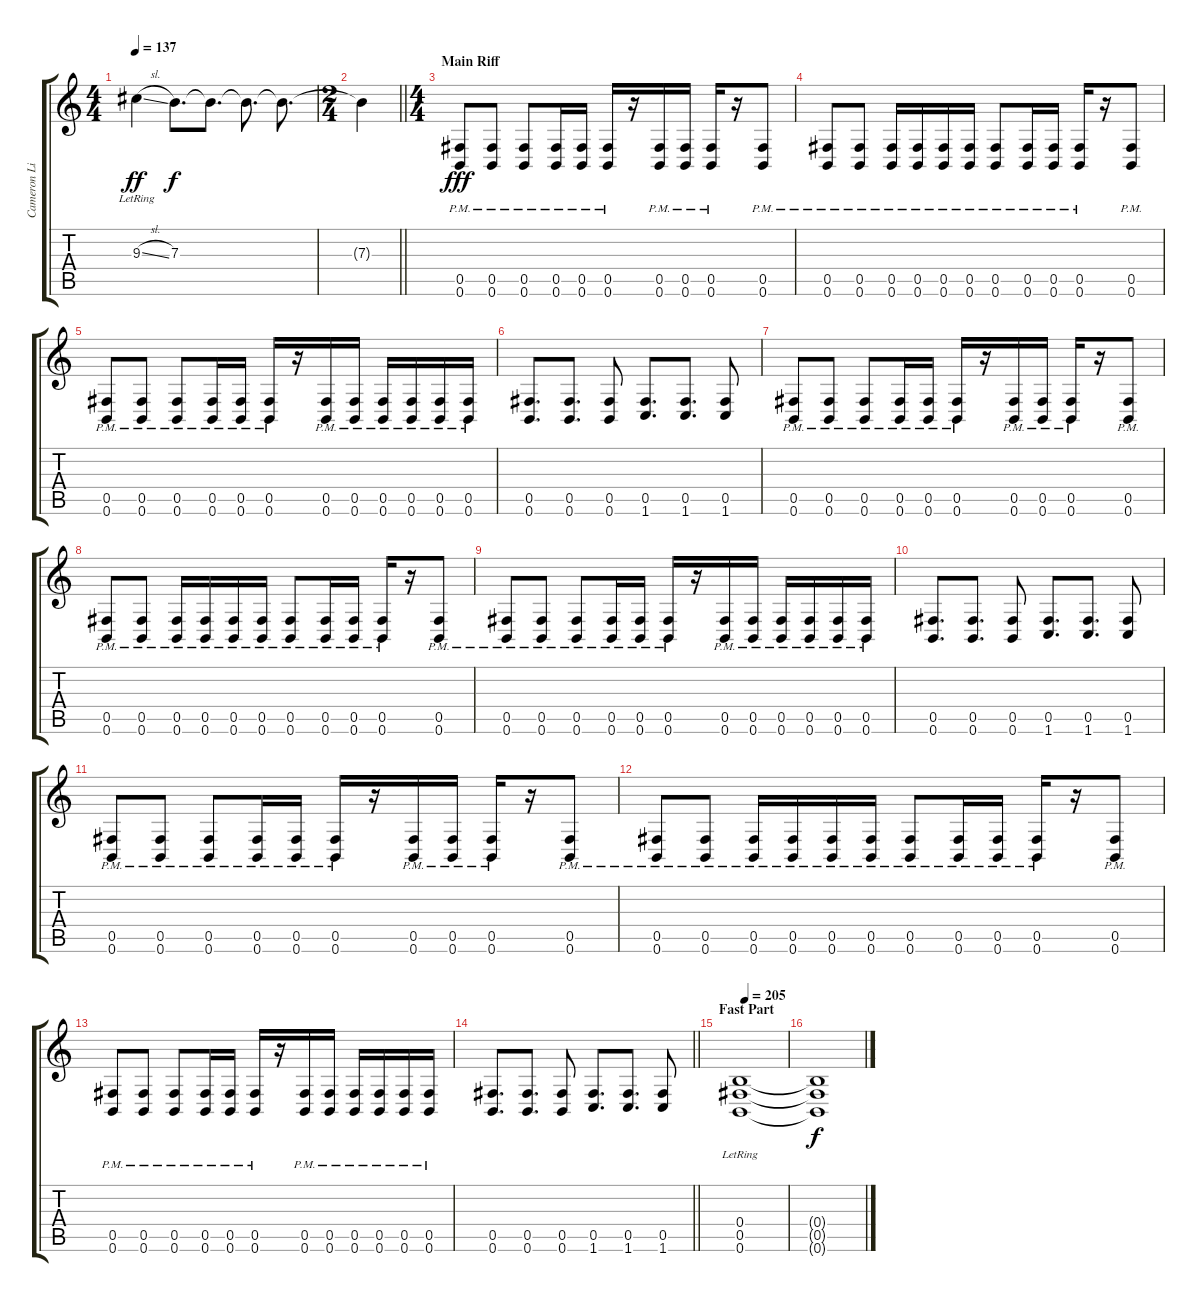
\track ("Cameron Liddell" "Cameron Li") {instrument distortionguitar}
\staff {score tabs}
\tuning (Db4 Ab3 E3 B2 Gb2 B1) {hide}
\ts (4 4)
\tempo 137
\clef g2
\ks c
9.3{sl lr}.4{dy ff} 7.3.8{d dy f} 7.3{t}.8{d} 7.3{t}.8{d} 7.3{t}.8{d} |
\ts (2 4)
\barLineRight lightlight
7.3{t}.4 |
\ts (4 4)
\section ("" "Main Riff")
(0.5{pm} 0.6{pm}).8{dy fff} (0.5{pm} 0.6{pm}).8 (0.5{pm} 0.6{pm}).8 (0.5{pm} 0.6{pm}).16 (0.5{pm} 0.6{pm}).16 (0.5{pm} 0.6{pm}).16 r.16 (0.5{pm} 0.6{pm}).16 (0.5{pm} 0.6{pm}).16 (0.5{pm} 0.6{pm}).16 r.16 (0.5{pm} 0.6{pm}).8 |
(0.5{pm} 0.6{pm}).8 (0.5{pm} 0.6{pm}).8 (0.5{pm} 0.6{pm}).16 (0.5{pm} 0.6{pm}).16 (0.5{pm} 0.6{pm}).16 (0.5{pm} 0.6{pm}).16 (0.5{pm} 0.6{pm}).8 (0.5{pm} 0.6{pm}).16 (0.5{pm} 0.6{pm}).16 (0.5{pm} 0.6{pm}).16 r.16 (0.5{pm} 0.6{pm}).8 |
(0.5{pm} 0.6{pm}).8 (0.5{pm} 0.6{pm}).8 (0.5{pm} 0.6{pm}).8 (0.5{pm} 0.6{pm}).16 (0.5{pm} 0.6{pm}).16 (0.5{pm} 0.6{pm}).16 r.16 (0.5{pm} 0.6{pm}).16 (0.5{pm} 0.6{pm}).16 (0.5{pm} 0.6{pm}).16 (0.5{pm} 0.6{pm}).16 (0.5{pm} 0.6{pm}).16 (0.5{pm} 0.6{pm}).16 |
(0.5 0.6).8{d} (0.5 0.6).8{d} (0.5 0.6).8 (0.5 1.6).8{d} (0.5 1.6).8{d} (0.5 1.6).8 |
(0.5{pm} 0.6{pm}).8 (0.5{pm} 0.6{pm}).8 (0.5{pm} 0.6{pm}).8 (0.5{pm} 0.6{pm}).16 (0.5{pm} 0.6{pm}).16 (0.5{pm} 0.6{pm}).16 r.16 (0.5{pm} 0.6{pm}).16 (0.5{pm} 0.6{pm}).16 (0.5{pm} 0.6{pm}).16 r.16 (0.5{pm} 0.6{pm}).8 |
(0.5{pm} 0.6{pm}).8 (0.5{pm} 0.6{pm}).8 (0.5{pm} 0.6{pm}).16 (0.5{pm} 0.6{pm}).16 (0.5{pm} 0.6{pm}).16 (0.5{pm} 0.6{pm}).16 (0.5{pm} 0.6{pm}).8 (0.5{pm} 0.6{pm}).16 (0.5{pm} 0.6{pm}).16 (0.5{pm} 0.6{pm}).16 r.16 (0.5{pm} 0.6{pm}).8 |
(0.5{pm} 0.6{pm}).8 (0.5{pm} 0.6{pm}).8 (0.5{pm} 0.6{pm}).8 (0.5{pm} 0.6{pm}).16 (0.5{pm} 0.6{pm}).16 (0.5{pm} 0.6{pm}).16 r.16 (0.5{pm} 0.6{pm}).16 (0.5{pm} 0.6{pm}).16 (0.5{pm} 0.6{pm}).16 (0.5{pm} 0.6{pm}).16 (0.5{pm} 0.6{pm}).16 (0.5{pm} 0.6{pm}).16 |
(0.5 0.6).8{d} (0.5 0.6).8{d} (0.5 0.6).8 (0.5 1.6).8{d} (0.5 1.6).8{d} (0.5 1.6).8 |
(0.5{pm} 0.6{pm}).8 (0.5{pm} 0.6{pm}).8 (0.5{pm} 0.6{pm}).8 (0.5{pm} 0.6{pm}).16 (0.5{pm} 0.6{pm}).16 (0.5{pm} 0.6{pm}).16 r.16 (0.5{pm} 0.6{pm}).16 (0.5{pm} 0.6{pm}).16 (0.5{pm} 0.6{pm}).16 r.16 (0.5{pm} 0.6{pm}).8 |
(0.5{pm} 0.6{pm}).8 (0.5{pm} 0.6{pm}).8 (0.5{pm} 0.6{pm}).16 (0.5{pm} 0.6{pm}).16 (0.5{pm} 0.6{pm}).16 (0.5{pm} 0.6{pm}).16 (0.5{pm} 0.6{pm}).8 (0.5{pm} 0.6{pm}).16 (0.5{pm} 0.6{pm}).16 (0.5{pm} 0.6{pm}).16 r.16 (0.5{pm} 0.6{pm}).8 |
(0.5{pm} 0.6{pm}).8 (0.5{pm} 0.6{pm}).8 (0.5{pm} 0.6{pm}).8 (0.5{pm} 0.6{pm}).16 (0.5{pm} 0.6{pm}).16 (0.5{pm} 0.6{pm}).16 r.16 (0.5{pm} 0.6{pm}).16 (0.5{pm} 0.6{pm}).16 (0.5{pm} 0.6{pm}).16 (0.5{pm} 0.6{pm}).16 (0.5{pm} 0.6{pm}).16 (0.5{pm} 0.6{pm}).16 |
\barLineRight lightlight
(0.5 0.6).8{d} (0.5 0.6).8{d} (0.5 0.6).8 (0.5 1.6).8{d} (0.5 1.6).8{d} (0.5 1.6).8 |
\section ("" "Fast Part")
\tempo (205 0.125)
(0.4{lr} 0.5{lr} 0.6{lr}).1 |
(0.4{t} 0.5{t} 0.6{t}).1{dy f}
